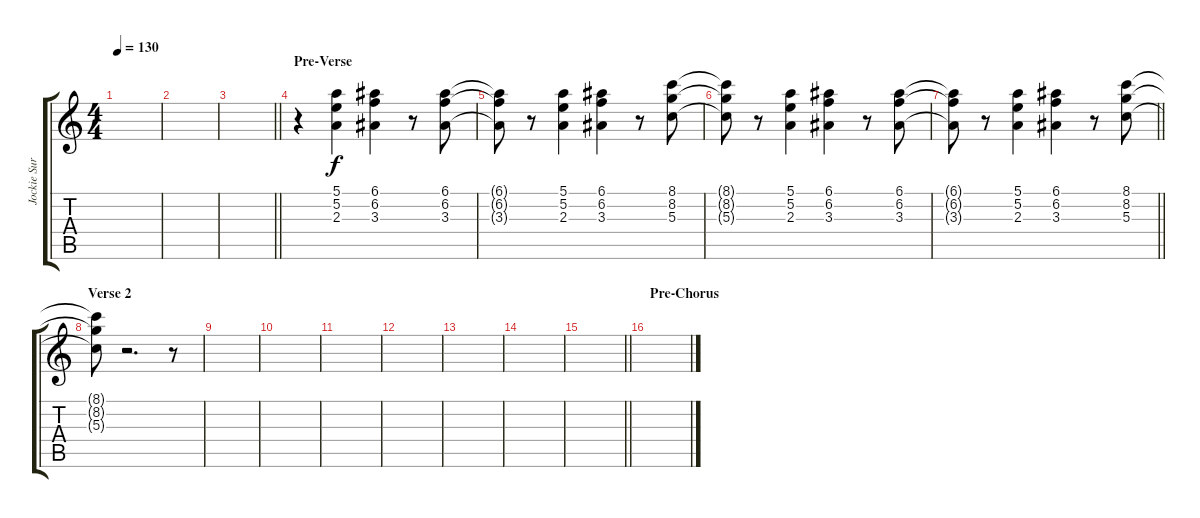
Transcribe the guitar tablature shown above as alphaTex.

\track ("Jockie Surjoprajogo" "Jockie Sur") {instrument stringensemble1}
\staff {score tabs}
\tuning (E5 B4 G4 D4 A3 E3) {hide}
\ts (4 4)
\tempo 130
\clef g2
\ks c
|
|
\barLineRight lightlight
|
\section ("" "Pre-Verse")
r.4 (5.1 5.2 2.3).4 (6.1 6.2 3.3).4 r.8 (6.1 6.2 3.3).8 |
(6.1{t} 6.2{t} 3.3{t}).8 r.8 (5.1 5.2 2.3).4 (6.1 6.2 3.3).4 r.8 (8.1 8.2 5.3).8 |
(8.1{t} 8.2{t} 5.3{t}).8 r.8 (5.1 5.2 2.3).4 (6.1 6.2 3.3).4 r.8 (6.1 6.2 3.3).8 |
\barLineRight lightlight
(6.1{t} 6.2{t} 3.3{t}).8 r.8 (5.1 5.2 2.3).4 (6.1 6.2 3.3).4 r.8 (8.1 8.2 5.3).8 |
\section ("" "Verse 2")
(8.1{t} 8.2{t} 5.3{t}).8 r.2{d} r.8 |
|
|
|
|
|
|
\barLineRight lightlight
|
\section ("" "Pre-Chorus")
